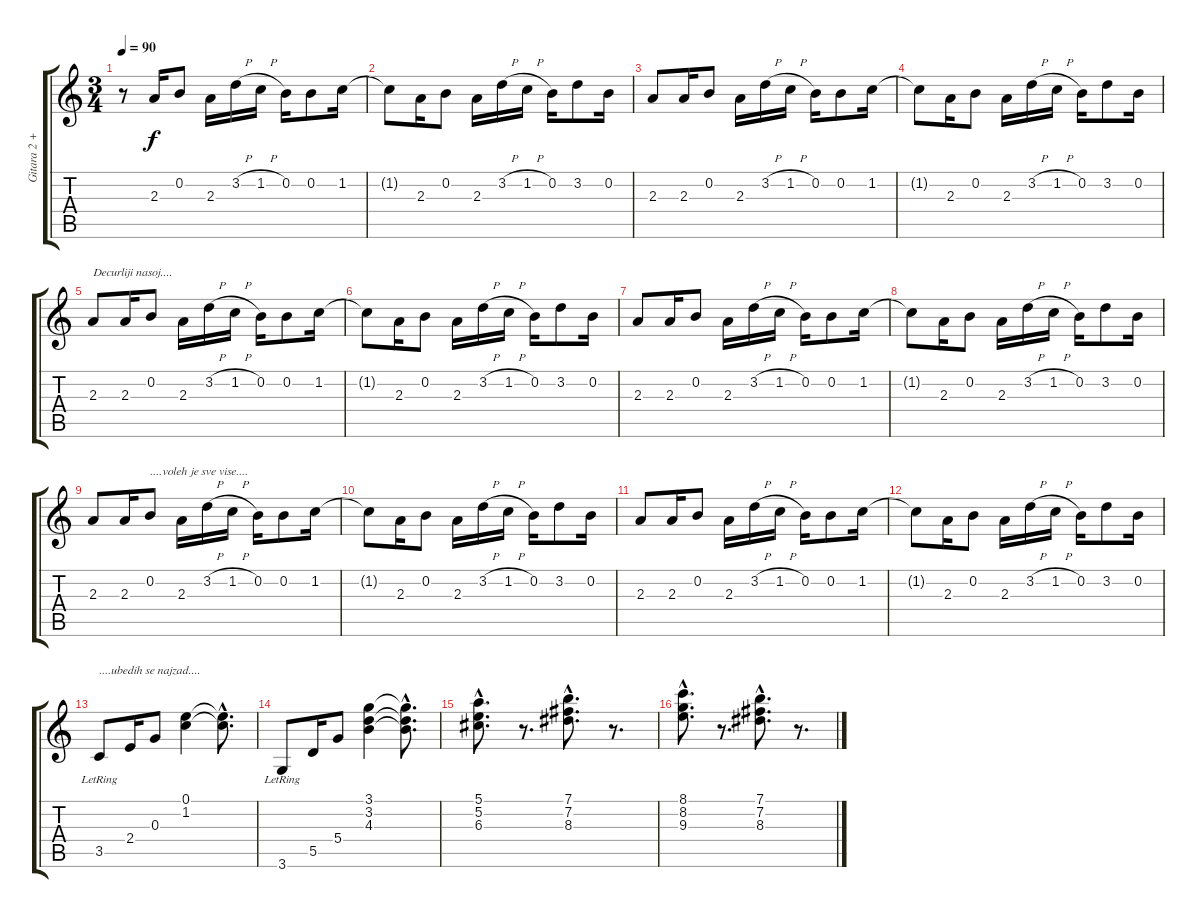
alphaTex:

\track ("Gitara 2 + tekst" "Gitara 2 +") {instrument acousticguitarsteel}
\staff {score tabs}
\tuning (E4 B3 G3 D3 A2 E2) {hide}
\ts (3 4)
\tempo 90
\clef g2
\ks c
r.8{dy f instrument acousticguitarsteel} 2.3.16 0.2.8 2.3.16 3.2{h}.16 1.2{h}.16 0.2.16 0.2.8 1.2.16 |
1.2{t}.8 2.3.16 0.2.8 2.3.16 3.2{h}.16 1.2{h}.16 0.2.16 3.2.8 0.2.16 |
2.3.8 2.3.16 0.2.8 2.3.16 3.2{h}.16 1.2{h}.16 0.2.16 0.2.8 1.2.16 |
1.2{t}.8 2.3.16 0.2.8 2.3.16 3.2{h}.16 1.2{h}.16 0.2.16 3.2.8 0.2.16 |
2.3.8{txt "Decurliji nasoj...."} 2.3.16 0.2.8 2.3.16 3.2{h}.16 1.2{h}.16 0.2.16 0.2.8 1.2.16 |
1.2{t}.8 2.3.16 0.2.8 2.3.16 3.2{h}.16 1.2{h}.16 0.2.16 3.2.8 0.2.16 |
2.3.8 2.3.16 0.2.8 2.3.16 3.2{h}.16 1.2{h}.16 0.2.16 0.2.8 1.2.16 |
1.2{t}.8 2.3.16 0.2.8 2.3.16 3.2{h}.16 1.2{h}.16 0.2.16 3.2.8 0.2.16 |
2.3.8 2.3.16 0.2.8{txt "....voleh je sve vise...."} 2.3.16 3.2{h}.16 1.2{h}.16 0.2.16 0.2.8 1.2.16 |
1.2{t}.8 2.3.16 0.2.8 2.3.16 3.2{h}.16 1.2{h}.16 0.2.16 3.2.8 0.2.16 |
2.3.8 2.3.16 0.2.8 2.3.16 3.2{h}.16 1.2{h}.16 0.2.16 0.2.8 1.2.16 |
1.2{t}.8 2.3.16 0.2.8 2.3.16 3.2{h}.16 1.2{h}.16 0.2.16 3.2.8 0.2.16 |
3.5{lr}.8{txt "....ubedih se najzad...."} 2.4.16 0.3.8 (0.1 1.2).4 (0.1{hac t} 1.2{t}).8{d} |
3.6{lr}.8 5.5.16 5.4.8 (3.1 3.2 4.3).4 (3.1{hac t} 3.2{hac t} 4.3{hac t}).8{d} |
(5.1{hac} 5.2{hac} 6.3{hac}).8{d volume 5} r.8{d} (7.1{hac} 7.2{hac} 8.3{hac}).8{d} r.8{d} |
(8.1{hac} 8.2{hac} 9.3{hac}).8{d} r.8{d} (7.1{hac} 7.2{hac} 8.3{hac}).8{d} r.8{d}
